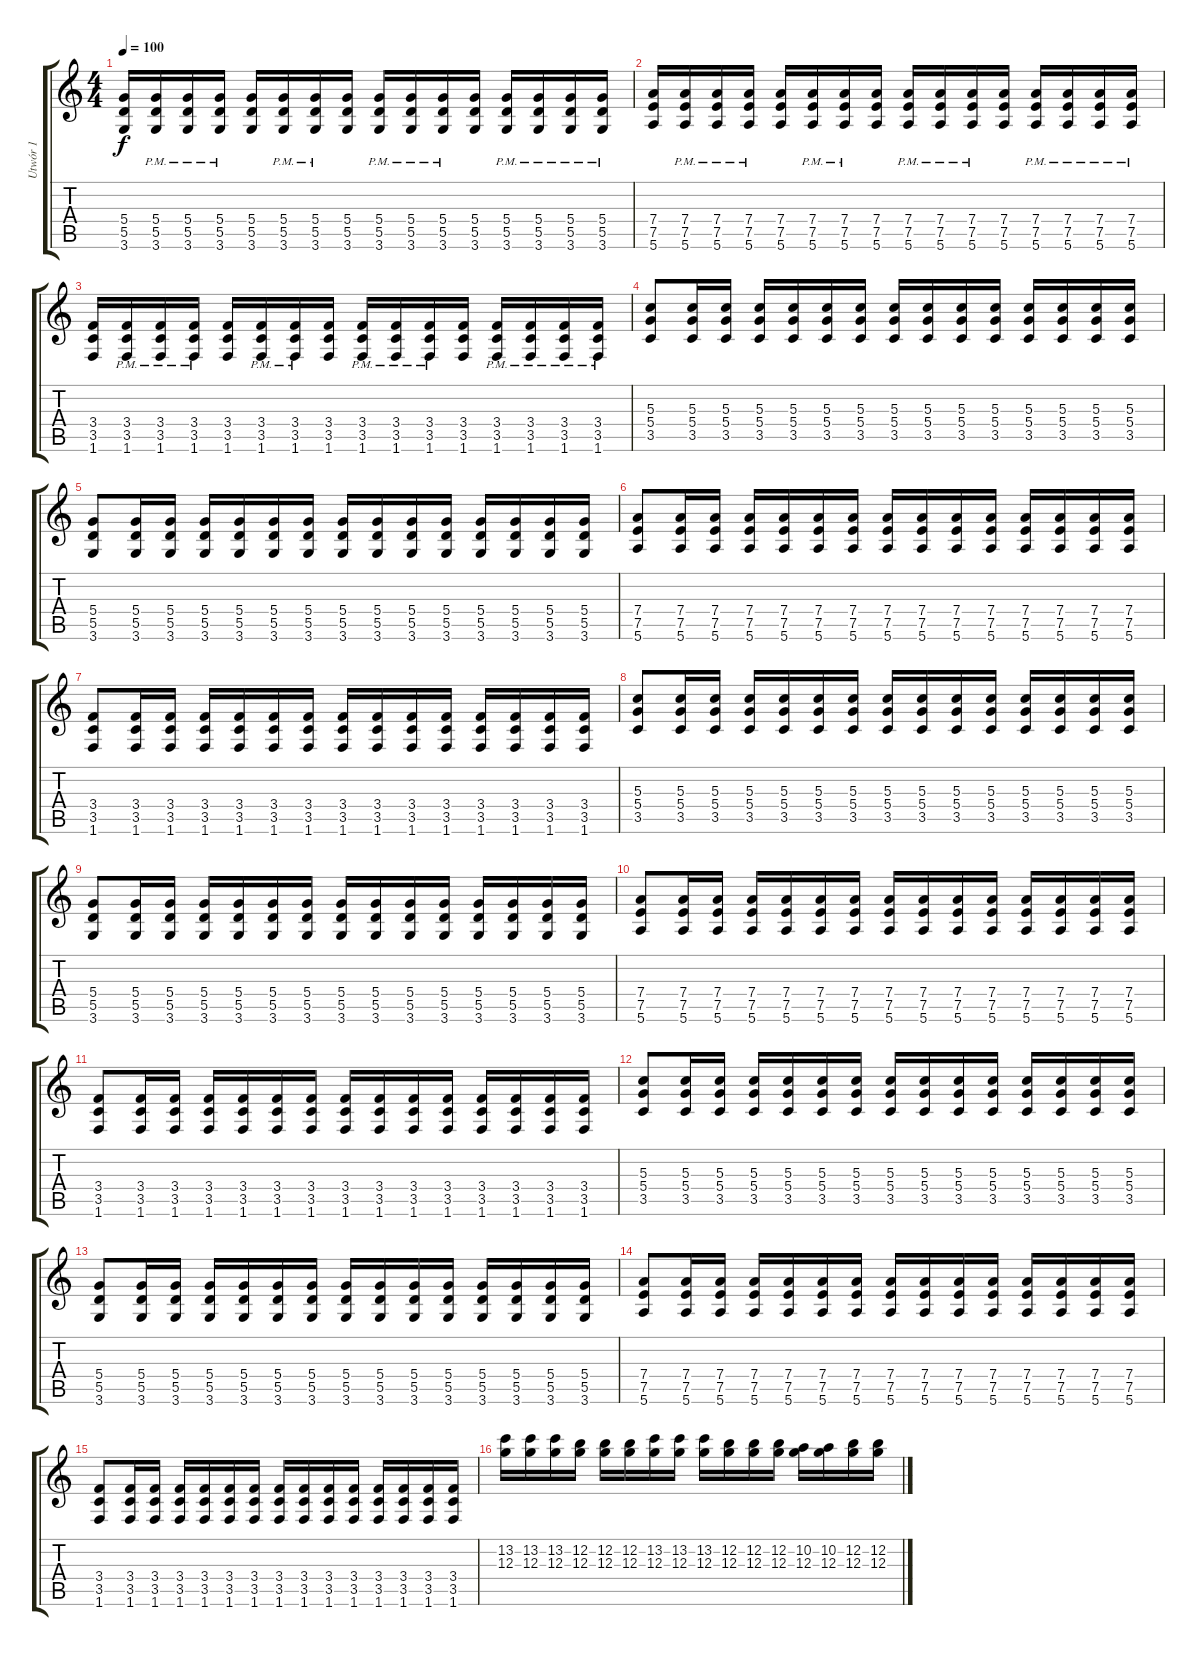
\track ("Utwór 1" "Utwór 1") {instrument distortionguitar}
\staff {score tabs}
\tuning (E4 B3 G3 D3 A2 E2) {hide}
\ts (4 4)
\tempo 100
\clef g2
\ks c
(5.4 5.5 3.6).16{dy f} (5.4{pm} 5.5{pm} 3.6{pm}).16 (5.4{pm} 5.5{pm} 3.6{pm}).16 (5.4{pm} 5.5{pm} 3.6{pm}).16 (5.4 5.5 3.6).16 (5.4{pm} 5.5{pm} 3.6{pm}).16 (5.4{pm} 5.5{pm} 3.6{pm}).16 (5.4 5.5 3.6).16 (5.4{pm} 5.5{pm} 3.6{pm}).16 (5.4{pm} 5.5{pm} 3.6{pm}).16 (5.4{pm} 5.5{pm} 3.6{pm}).16 (5.4 5.5 3.6).16 (5.4{pm} 5.5{pm} 3.6{pm}).16 (5.4{pm} 5.5{pm} 3.6{pm}).16 (5.4{pm} 5.5{pm} 3.6{pm}).16 (5.4{pm} 5.5{pm} 3.6{pm}).16 |
(7.4 7.5 5.6).16 (7.4{pm} 7.5{pm} 5.6{pm}).16 (7.4{pm} 7.5{pm} 5.6{pm}).16 (7.4{pm} 7.5{pm} 5.6{pm}).16 (7.4 7.5 5.6).16 (7.4{pm} 7.5{pm} 5.6{pm}).16 (7.4{pm} 7.5{pm} 5.6{pm}).16 (7.4 7.5 5.6).16 (7.4{pm} 7.5{pm} 5.6{pm}).16 (7.4{pm} 7.5{pm} 5.6{pm}).16 (7.4{pm} 7.5{pm} 5.6{pm}).16 (7.4 7.5 5.6).16 (7.4{pm} 7.5{pm} 5.6{pm}).16 (7.4{pm} 7.5{pm} 5.6{pm}).16 (7.4{pm} 7.5{pm} 5.6{pm}).16 (7.4{pm} 7.5{pm} 5.6{pm}).16 |
(3.4 3.5 1.6).16 (3.4{pm} 3.5{pm} 1.6{pm}).16 (3.4{pm} 3.5{pm} 1.6{pm}).16 (3.4{pm} 3.5{pm} 1.6{pm}).16 (3.4 3.5 1.6).16 (3.4{pm} 3.5{pm} 1.6{pm}).16 (3.4{pm} 3.5{pm} 1.6{pm}).16 (3.4 3.5 1.6).16 (3.4{pm} 3.5{pm} 1.6{pm}).16 (3.4{pm} 3.5{pm} 1.6{pm}).16 (3.4{pm} 3.5{pm} 1.6{pm}).16 (3.4 3.5 1.6).16 (3.4{pm} 3.5{pm} 1.6{pm}).16 (3.4{pm} 3.5{pm} 1.6{pm}).16 (3.4{pm} 3.5{pm} 1.6{pm}).16 (3.4{pm} 3.5{pm} 1.6{pm}).16 |
(5.3 5.4 3.5).8 (5.3 5.4 3.5).16 (5.3 5.4 3.5).16 (5.3 5.4 3.5).16 (5.3 5.4 3.5).16 (5.3 5.4 3.5).16 (5.3 5.4 3.5).16 (5.3 5.4 3.5).16 (5.3 5.4 3.5).16 (5.3 5.4 3.5).16 (5.3 5.4 3.5).16 (5.3 5.4 3.5).16 (5.3 5.4 3.5).16 (5.3 5.4 3.5).16 (5.3 5.4 3.5).16 |
(5.4 5.5 3.6).8 (5.4 5.5 3.6).16 (5.4 5.5 3.6).16 (5.4 5.5 3.6).16 (5.4 5.5 3.6).16 (5.4 5.5 3.6).16 (5.4 5.5 3.6).16 (5.4 5.5 3.6).16 (5.4 5.5 3.6).16 (5.4 5.5 3.6).16 (5.4 5.5 3.6).16 (5.4 5.5 3.6).16 (5.4 5.5 3.6).16 (5.4 5.5 3.6).16 (5.4 5.5 3.6).16 |
(7.4 7.5 5.6).8 (7.4 7.5 5.6).16 (7.4 7.5 5.6).16 (7.4 7.5 5.6).16 (7.4 7.5 5.6).16 (7.4 7.5 5.6).16 (7.4 7.5 5.6).16 (7.4 7.5 5.6).16 (7.4 7.5 5.6).16 (7.4 7.5 5.6).16 (7.4 7.5 5.6).16 (7.4 7.5 5.6).16 (7.4 7.5 5.6).16 (7.4 7.5 5.6).16 (7.4 7.5 5.6).16 |
(3.4 3.5 1.6).8 (3.4 3.5 1.6).16 (3.4 3.5 1.6).16 (3.4 3.5 1.6).16 (3.4 3.5 1.6).16 (3.4 3.5 1.6).16 (3.4 3.5 1.6).16 (3.4 3.5 1.6).16 (3.4 3.5 1.6).16 (3.4 3.5 1.6).16 (3.4 3.5 1.6).16 (3.4 3.5 1.6).16 (3.4 3.5 1.6).16 (3.4 3.5 1.6).16 (3.4 3.5 1.6).16 |
(5.3 5.4 3.5).8 (5.3 5.4 3.5).16 (5.3 5.4 3.5).16 (5.3 5.4 3.5).16 (5.3 5.4 3.5).16 (5.3 5.4 3.5).16 (5.3 5.4 3.5).16 (5.3 5.4 3.5).16 (5.3 5.4 3.5).16 (5.3 5.4 3.5).16 (5.3 5.4 3.5).16 (5.3 5.4 3.5).16 (5.3 5.4 3.5).16 (5.3 5.4 3.5).16 (5.3 5.4 3.5).16 |
(5.4 5.5 3.6).8 (5.4 5.5 3.6).16 (5.4 5.5 3.6).16 (5.4 5.5 3.6).16 (5.4 5.5 3.6).16 (5.4 5.5 3.6).16 (5.4 5.5 3.6).16 (5.4 5.5 3.6).16 (5.4 5.5 3.6).16 (5.4 5.5 3.6).16 (5.4 5.5 3.6).16 (5.4 5.5 3.6).16 (5.4 5.5 3.6).16 (5.4 5.5 3.6).16 (5.4 5.5 3.6).16 |
(7.4 7.5 5.6).8 (7.4 7.5 5.6).16 (7.4 7.5 5.6).16 (7.4 7.5 5.6).16 (7.4 7.5 5.6).16 (7.4 7.5 5.6).16 (7.4 7.5 5.6).16 (7.4 7.5 5.6).16 (7.4 7.5 5.6).16 (7.4 7.5 5.6).16 (7.4 7.5 5.6).16 (7.4 7.5 5.6).16 (7.4 7.5 5.6).16 (7.4 7.5 5.6).16 (7.4 7.5 5.6).16 |
(3.4 3.5 1.6).8 (3.4 3.5 1.6).16 (3.4 3.5 1.6).16 (3.4 3.5 1.6).16 (3.4 3.5 1.6).16 (3.4 3.5 1.6).16 (3.4 3.5 1.6).16 (3.4 3.5 1.6).16 (3.4 3.5 1.6).16 (3.4 3.5 1.6).16 (3.4 3.5 1.6).16 (3.4 3.5 1.6).16 (3.4 3.5 1.6).16 (3.4 3.5 1.6).16 (3.4 3.5 1.6).16 |
(5.3 5.4 3.5).8 (5.3 5.4 3.5).16 (5.3 5.4 3.5).16 (5.3 5.4 3.5).16 (5.3 5.4 3.5).16 (5.3 5.4 3.5).16 (5.3 5.4 3.5).16 (5.3 5.4 3.5).16 (5.3 5.4 3.5).16 (5.3 5.4 3.5).16 (5.3 5.4 3.5).16 (5.3 5.4 3.5).16 (5.3 5.4 3.5).16 (5.3 5.4 3.5).16 (5.3 5.4 3.5).16 |
(5.4 5.5 3.6).8 (5.4 5.5 3.6).16 (5.4 5.5 3.6).16 (5.4 5.5 3.6).16 (5.4 5.5 3.6).16 (5.4 5.5 3.6).16 (5.4 5.5 3.6).16 (5.4 5.5 3.6).16 (5.4 5.5 3.6).16 (5.4 5.5 3.6).16 (5.4 5.5 3.6).16 (5.4 5.5 3.6).16 (5.4 5.5 3.6).16 (5.4 5.5 3.6).16 (5.4 5.5 3.6).16 |
(7.4 7.5 5.6).8 (7.4 7.5 5.6).16 (7.4 7.5 5.6).16 (7.4 7.5 5.6).16 (7.4 7.5 5.6).16 (7.4 7.5 5.6).16 (7.4 7.5 5.6).16 (7.4 7.5 5.6).16 (7.4 7.5 5.6).16 (7.4 7.5 5.6).16 (7.4 7.5 5.6).16 (7.4 7.5 5.6).16 (7.4 7.5 5.6).16 (7.4 7.5 5.6).16 (7.4 7.5 5.6).16 |
(3.4 3.5 1.6).8 (3.4 3.5 1.6).16 (3.4 3.5 1.6).16 (3.4 3.5 1.6).16 (3.4 3.5 1.6).16 (3.4 3.5 1.6).16 (3.4 3.5 1.6).16 (3.4 3.5 1.6).16 (3.4 3.5 1.6).16 (3.4 3.5 1.6).16 (3.4 3.5 1.6).16 (3.4 3.5 1.6).16 (3.4 3.5 1.6).16 (3.4 3.5 1.6).16 (3.4 3.5 1.6).16 |
(13.2 12.3).16 (13.2 12.3).16 (13.2 12.3).16 (12.2 12.3).16 (12.2 12.3).16 (12.2 12.3).16 (13.2 12.3).16 (13.2 12.3).16 (13.2 12.3).16 (12.2 12.3).16 (12.2 12.3).16 (12.2 12.3).16 (10.2 12.3).16 (10.2 12.3).16 (12.2 12.3).16 (12.2 12.3).16
